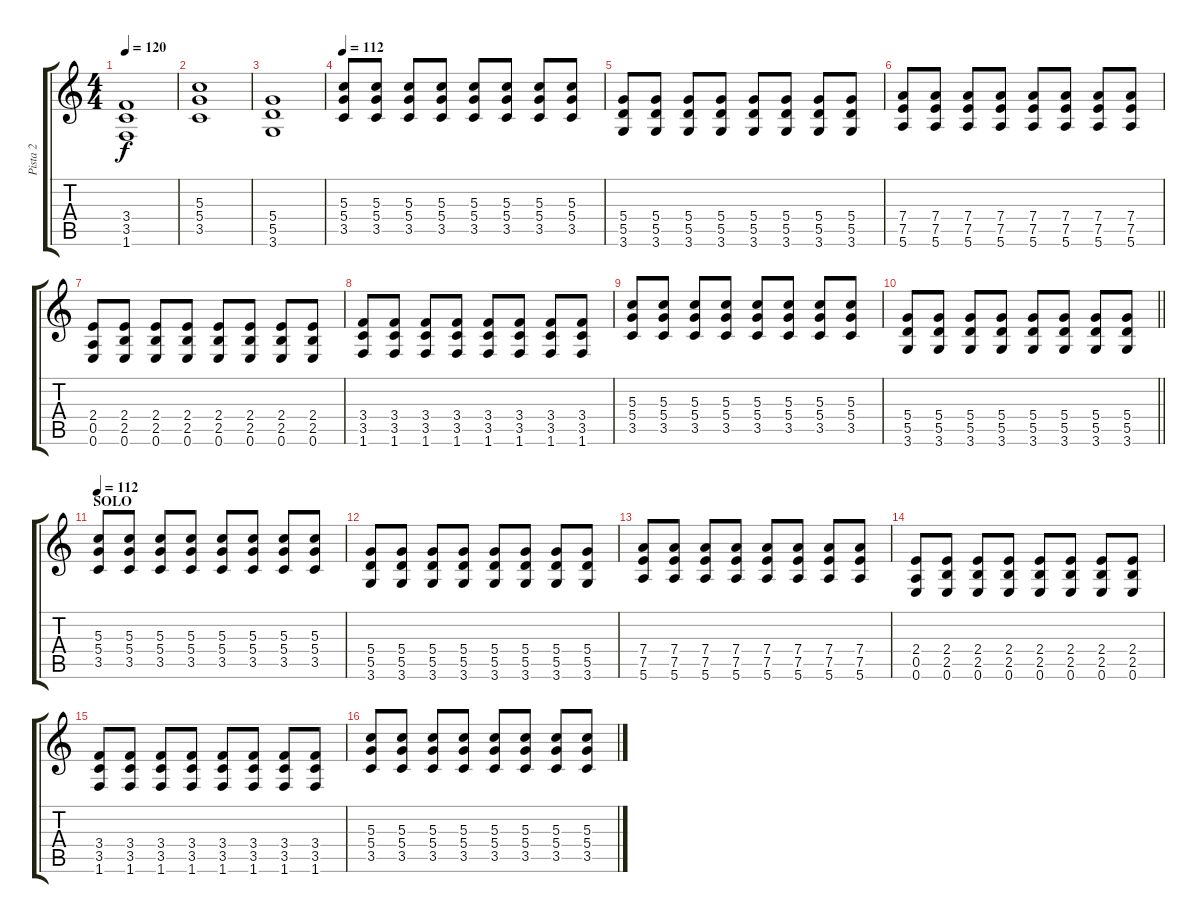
\track ("Pista 2" "Pista 2") {instrument overdrivenguitar}
\staff {score tabs}
\tuning (E4 B3 G3 D3 A2 E2) {hide}
\ts (4 4)
\tempo 120
\clef g2
\ks c
(3.4 3.5 1.6).1{dy f} |
(5.3 5.4 3.5).1 |
(5.4 5.5 3.6).1 |
\tempo 112
(5.3 5.4 3.5).8 (5.3 5.4 3.5).8 (5.3 5.4 3.5).8 (5.3 5.4 3.5).8 (5.3 5.4 3.5).8 (5.3 5.4 3.5).8 (5.3 5.4 3.5).8 (5.3 5.4 3.5).8 |
(5.4 5.5 3.6).8 (5.4 5.5 3.6).8 (5.4 5.5 3.6).8 (5.4 5.5 3.6).8 (5.4 5.5 3.6).8 (5.4 5.5 3.6).8 (5.4 5.5 3.6).8 (5.4 5.5 3.6).8 |
(7.4 7.5 5.6).8 (7.4 7.5 5.6).8 (7.4 7.5 5.6).8 (7.4 7.5 5.6).8 (7.4 7.5 5.6).8 (7.4 7.5 5.6).8 (7.4 7.5 5.6).8 (7.4 7.5 5.6).8 |
(2.4 0.5 0.6).8 (2.4 2.5 0.6).8 (2.4 2.5 0.6).8 (2.4 2.5 0.6).8 (2.4 2.5 0.6).8 (2.4 2.5 0.6).8 (2.4 2.5 0.6).8 (2.4 2.5 0.6).8 |
(3.4 3.5 1.6).8 (3.4 3.5 1.6).8 (3.4 3.5 1.6).8 (3.4 3.5 1.6).8 (3.4 3.5 1.6).8 (3.4 3.5 1.6).8 (3.4 3.5 1.6).8 (3.4 3.5 1.6).8 |
(5.3 5.4 3.5).8 (5.3 5.4 3.5).8 (5.3 5.4 3.5).8 (5.3 5.4 3.5).8 (5.3 5.4 3.5).8 (5.3 5.4 3.5).8 (5.3 5.4 3.5).8 (5.3 5.4 3.5).8 |
\barLineRight lightlight
(5.4 5.5 3.6).8 (5.4 5.5 3.6).8 (5.4 5.5 3.6).8 (5.4 5.5 3.6).8 (5.4 5.5 3.6).8 (5.4 5.5 3.6).8 (5.4 5.5 3.6).8 (5.4 5.5 3.6).8 |
\section ("" "SOLO")
\tempo 120
\tempo 112
(5.3 5.4 3.5).8 (5.3 5.4 3.5).8 (5.3 5.4 3.5).8 (5.3 5.4 3.5).8 (5.3 5.4 3.5).8 (5.3 5.4 3.5).8 (5.3 5.4 3.5).8 (5.3 5.4 3.5).8 |
(5.4 5.5 3.6).8 (5.4 5.5 3.6).8 (5.4 5.5 3.6).8 (5.4 5.5 3.6).8 (5.4 5.5 3.6).8 (5.4 5.5 3.6).8 (5.4 5.5 3.6).8 (5.4 5.5 3.6).8 |
(7.4 7.5 5.6).8 (7.4 7.5 5.6).8 (7.4 7.5 5.6).8 (7.4 7.5 5.6).8 (7.4 7.5 5.6).8 (7.4 7.5 5.6).8 (7.4 7.5 5.6).8 (7.4 7.5 5.6).8 |
(2.4 0.5 0.6).8 (2.4 2.5 0.6).8 (2.4 2.5 0.6).8 (2.4 2.5 0.6).8 (2.4 2.5 0.6).8 (2.4 2.5 0.6).8 (2.4 2.5 0.6).8 (2.4 2.5 0.6).8 |
(3.4 3.5 1.6).8 (3.4 3.5 1.6).8 (3.4 3.5 1.6).8 (3.4 3.5 1.6).8 (3.4 3.5 1.6).8 (3.4 3.5 1.6).8 (3.4 3.5 1.6).8 (3.4 3.5 1.6).8 |
(5.3 5.4 3.5).8 (5.3 5.4 3.5).8 (5.3 5.4 3.5).8 (5.3 5.4 3.5).8 (5.3 5.4 3.5).8 (5.3 5.4 3.5).8 (5.3 5.4 3.5).8 (5.3 5.4 3.5).8
